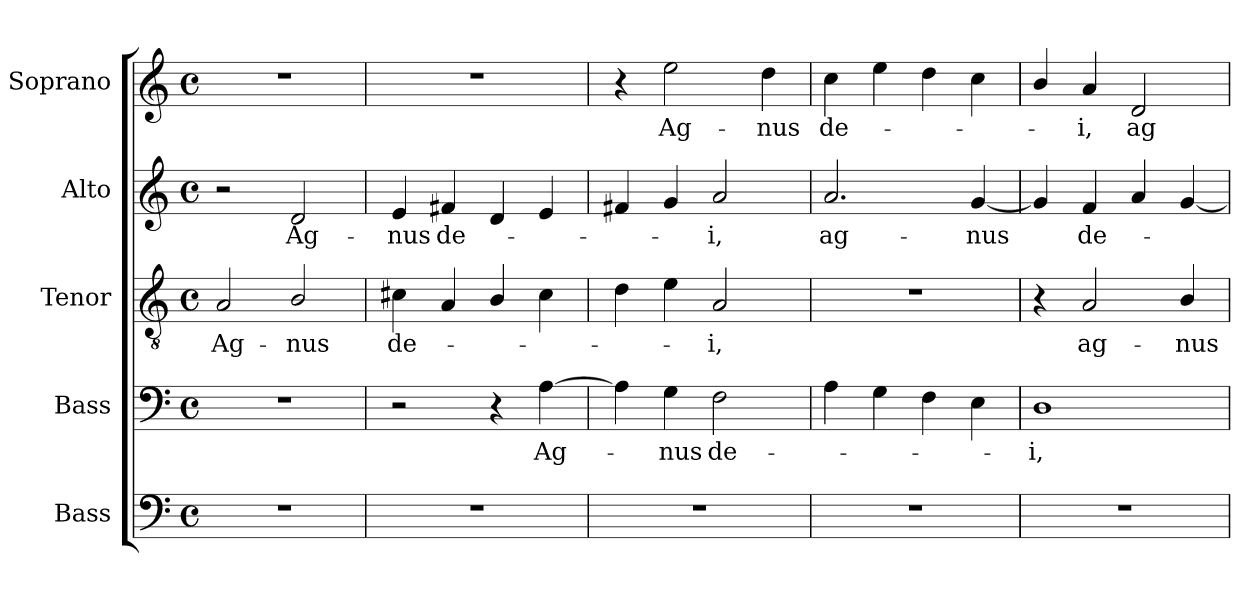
**kern	**kern	**text	**kern	**text	**kern	**text	**kern	**text
*part5	*part4	*part4	*part3	*part3	*part2	*part2	*part1	*part1
*staff5	*staff4	*staff4	*staff3	*staff3	*staff2	*staff2	*staff1	*staff1
*I"Bass	*I"Bass	*	*I"Tenor	*	*I"Alto	*	*I"Soprano	*
*I'B.	*I'B.	*	*I'T.	*	*I'A.	*	*I'S.	*
!!LO:PB:g=z
*clefF4	*clefF4	*	*clefGv2	*	*clefG2	*	*clefG2	*
*	*	*	*ITrd7c12	*	*	*	*	*
*k[]	*k[]	*	*k[]	*	*k[]	*	*k[]	*
*C:	*C:	*	*C:	*	*C:	*	*C:	*
*M4/4	*M4/4	*	*M4/4	*	*M4/4	*	*M4/4	*
*met(c)	*met(c)	*	*met(c)	*	*met(c)	*	*met(c)	*
=1	=1	=1	=1	=1	=1	=1	=1	=1
!	!	!	!	!LO:LY:b:color=#000000	!	!	!	!
1r	1r	.	2AAi/	Ag-	2r	.	1r	.
!	!	!	!	!LO:LY:b:color=#000000	!	!	!	!
!	!	!	!	!	!	!LO:LY:b:color=#000000	!	!
.	.	.	2BBi/	-nus	2di/	Ag-	.	.
=2	=2	=2	=2	=2	=2	=2	=2	=2
!	!	!	!	!LO:LY:b:color=#000000	!	!	!	!
!	!	!	!	!	!	!LO:LY:b:color=#000000	!	!
1r	2r	.	4C#Xi\	de-	4ei/	-nus	1r	.
!	!	!	!	!	!	!LO:LY:b:color=#000000	!	!
.	.	.	4AAi/	.	4f#i/	de-	.	.
.	4r	.	4BBi/	.	4di/	.	.	.
!	!	!LO:LY:b:color=#000000	!	!	!	!	!	!
.	[4Ai\	Ag-	4C#i\	.	4ei/	.	.	.
=3	=3	=3	=3	=3	=3	=3	=3	=3
1r	4Ai\]	.	4Di\	.	4f#Xi/	.	4r	.
!	!	!LO:LY:b:color=#000000	!	!	!	!	!	!
!	!	!	!	!	!	!	!	!LO:LY:b:color=#000000
.	4Gi\	-nus	4Ei\	.	4gi/	.	2eei\	Ag-
!	!	!LO:LY:b:color=#000000	!	!	!	!	!	!
!	!	!	!	!LO:LY:b:color=#000000	!	!	!	!
!	!	!	!	!	!	!LO:LY:b:color=#000000	!	!
.	2Fi\	de-	2AAi/	-i,	2ai/	-i,	.	.
!	!	!	!	!	!	!	!	!LO:LY:b:color=#000000
.	.	.	.	.	.	.	4ddi\	-nus
=4	=4	=4	=4	=4	=4	=4	=4	=4
!	!	!	!	!	!	!LO:LY:b:color=#000000	!	!
!	!	!	!	!	!	!	!	!LO:LY:b:color=#000000
1r	4Ai\	.	1r	.	2.ai/	ag-	4cci\	de-
.	4Gi\	.	.	.	.	.	4eei\	.
.	4Fi\	.	.	.	.	.	4ddi\	.
!	!	!	!	!	!	!LO:LY:b:color=#000000	!	!
.	4Ei\	.	.	.	[4gi/	-nus	4cci\	.
=5	=5	=5	=5	=5	=5	=5	=5	=5
!	!	!LO:LY:b:color=#000000	!	!	!	!	!	!
1r	1Di	-i,	4r	.	4gi/]	.	4bi/	.
!	!	!	!	!LO:LY:b:color=#000000	!	!	!	!
!	!	!	!	!	!	!LO:LY:b:color=#000000	!	!
!	!	!	!	!	!	!	!	!LO:LY:b:color=#000000
.	.	.	2AAi/	ag-	4fi/	de-	4ai/	-i,
!	!	!	!	!	!	!	!	!LO:LY:b:color=#000000
.	.	.	.	.	4ai/	.	2di/	ag-
!	!	!	!	!LO:LY:b:color=#000000	!	!	!	!
.	.	.	4BBi/	-nus	[4gi/	.	.	.
=	=	=	=	=	=	=	=	=
*-	*-	*-	*-	*-	*-	*-	*-	*-
